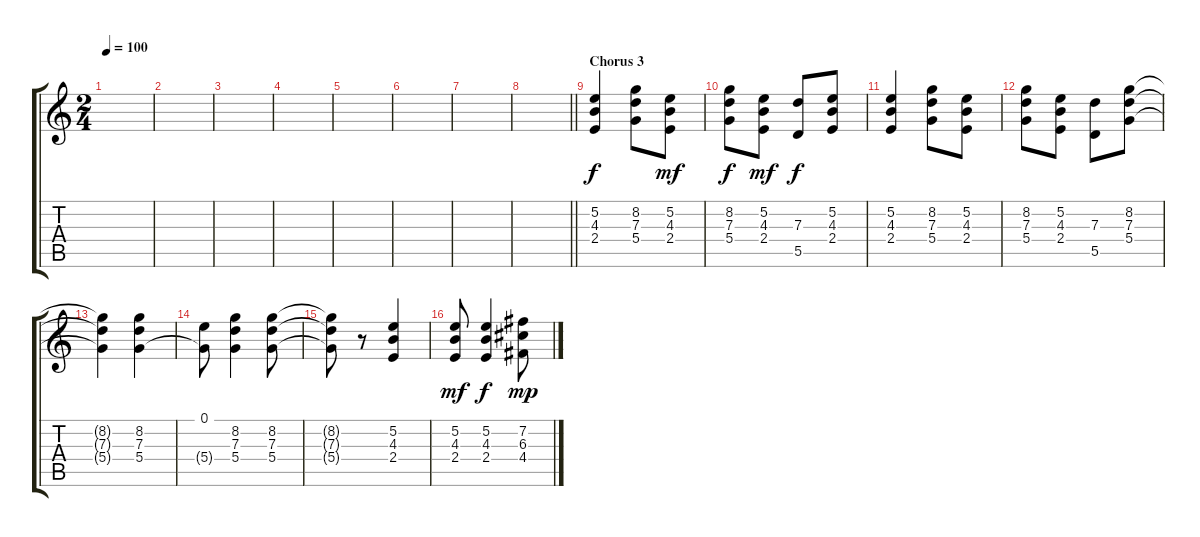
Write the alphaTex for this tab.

\track "" {instrument electricguitarclean}
\staff {score tabs}
\tuning (E4 B3 G3 D3 A2 E2) {hide}
\ts (2 4)
\tempo 100
\clef g2
\ks c
|
|
|
|
|
|
|
\barLineRight lightlight
|
\section ("" "Chorus 3")
(5.2 4.3 2.4).4 (8.2 7.3 5.4).8 (5.2 4.3 2.4).8{dy mf} |
(8.2 7.3 5.4).8{dy f} (5.2 4.3 2.4).8{dy mf} (7.3 5.5).8{dy f} (5.2 4.3 2.4).8 |
(5.2 4.3 2.4).4 (8.2 7.3 5.4).8 (5.2 4.3 2.4).8 |
(8.2 7.3 5.4).8 (5.2 4.3 2.4).8 (7.3 5.5).8 (8.2 7.3 5.4).8 |
(8.2{t} 7.3{t} 5.4{t}).4 (8.2 7.3 5.4).4 |
(0.1 5.4{t}).8 (8.2 7.3 5.4).4 (8.2 7.3 5.4).8 |
(8.2{t} 7.3{t} 5.4{t}).8 r.8 (5.2 4.3 2.4).4 |
(5.2 4.3 2.4).8{dy mf} (5.2 4.3 2.4).4{dy f} (7.2 6.3 4.4).8{dy mp}
